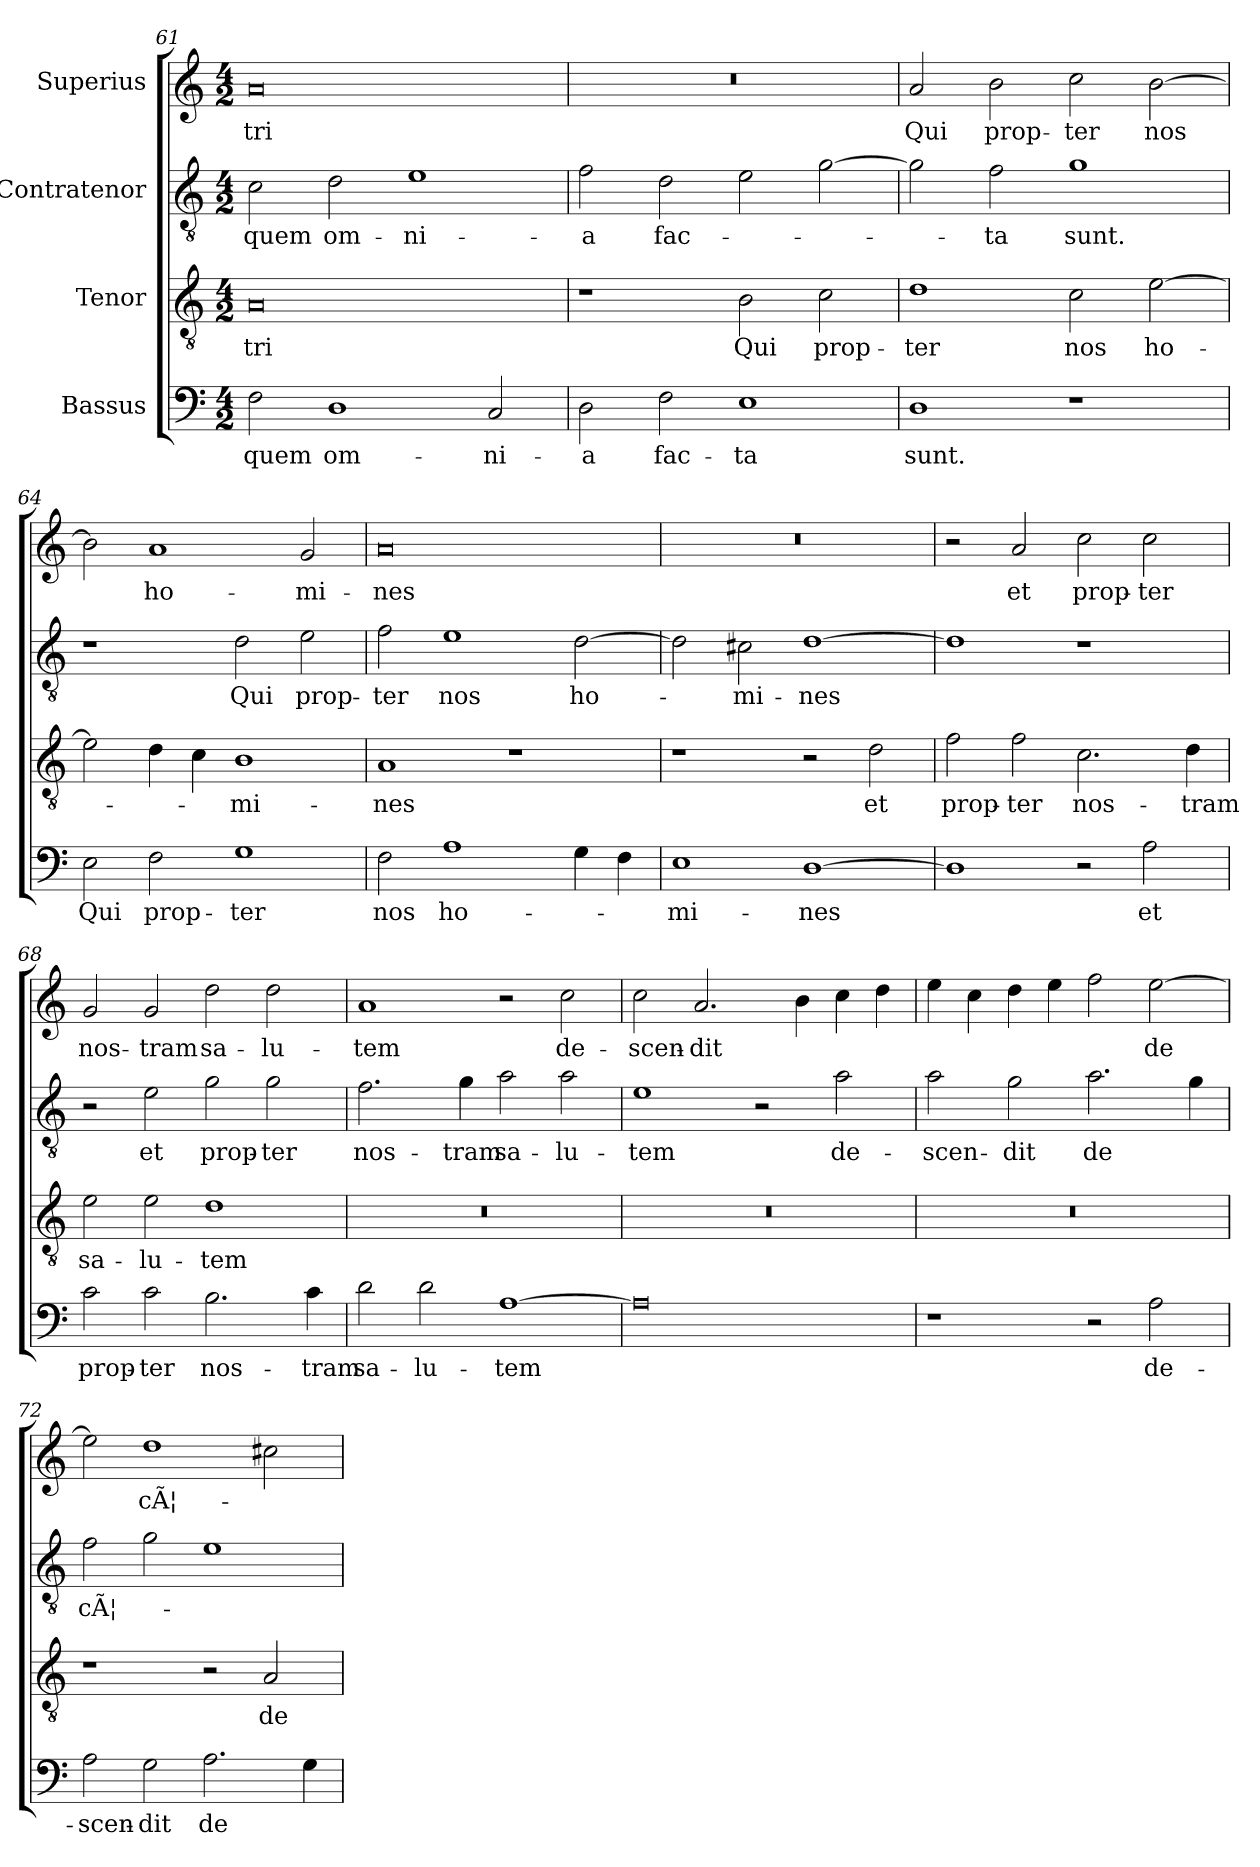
**kern	**text	**kern	**text	**kern	**text	**kern	**text
*part4	*part4	*part3	*part3	*part2	*part2	*part1	*part1
*staff4	*staff4	*staff3	*staff3	*staff2	*staff2	*staff1	*staff1
*I"Bassus	*	*I"Tenor	*	*I"Contratenor	*	*I"Superius	*
*clefF4	*	*clefGv2	*	*clefGv2	*	*clefG2	*
*k[]	*	*k[]	*	*k[]	*	*k[]	*
*M4/2	*	*M4/2	*	*M4/2	*	*M4/2	*
=61	=61	=61	=61	=61	=61	=61	=61
2F\	quem	0A/	-tri	2c\	quem	0a/	-tri
1D\	om-	.	.	2d\	om-	.	.
.	.	.	.	1e\	-ni-	.	.
2C/	-ni-	.	.	.	.	.	.
=62	=62	=62	=62	=62	=62	=62	=62
2D\	-a	1r	.	2f\	-a	0r	.
2F\	fac-	.	.	2d\	fac-	.	.
1E\	-ta	2B\	Qui	2e\	.	.	.
.	.	2c\	prop-	[2g\	.	.	.
=63	=63	=63	=63	=63	=63	=63	=63
1D\	sunt.	1d\	-ter	2g\]	.	2a/	Qui
.	.	.	.	2f\	-ta	2b\	prop-
1r	.	2c\	nos	1g\	sunt.	2cc\	-ter
.	.	[2e\	ho-	.	.	[2b\	nos
=64	=64	=64	=64	=64	=64	=64	=64
2E\	Qui	2e\]	.	1r	.	2b\]	.
2F\	prop-	4d\	.	.	.	1a/	ho-
.	.	4c\	.	.	.	.	.
1G\	-ter	1B\	-mi-	2d\	Qui	.	.
.	.	.	.	2e\	prop-	2g/	-mi-
=65	=65	=65	=65	=65	=65	=65	=65
2F\	nos	1A/	-nes	2f\	-ter	0a/	-nes
1A\	ho-	.	.	1e\	nos	.	.
.	.	1r	.	.	.	.	.
4G\	.	.	.	[2d\	ho-	.	.
4F\	.	.	.	.	.	.	.
=66	=66	=66	=66	=66	=66	=66	=66
1E\	-mi-	1r	.	2d\]	.	0r	.
.	.	.	.	2c#X\	-mi-	.	.
[1D\	-nes	2r	.	[1d\	-nes	.	.
.	.	2d\	et	.	.	.	.
=67	=67	=67	=67	=67	=67	=67	=67
1D\]	.	2f\	prop-	1d\]	.	2r	.
.	.	2f\	-ter	.	.	2a/	et
2r	.	2.c\	nos-	1r	.	2cc\	prop-
2A\	et	.	.	.	.	2cc\	-ter
.	.	4d\	-tram	.	.	.	.
=68	=68	=68	=68	=68	=68	=68	=68
2c\	prop-	2e\	sa-	2r	.	2g/	nos-
2c\	-ter	2e\	-lu-	2e\	et	2g/	-tram
2.B\	nos-	1d\	-tem	2g\	prop-	2dd\	sa-
.	.	.	.	2g\	-ter	2dd\	-lu-
4c\	-tram	.	.	.	.	.	.
=69	=69	=69	=69	=69	=69	=69	=69
2d\	sa-	0r	.	2.f\	nos-	1a/	-tem
2d\	-lu-	.	.	.	.	.	.
.	.	.	.	4g\	-tram	.	.
[1A\	-tem	.	.	2a\	sa-	2r	.
.	.	.	.	2a\	-lu-	2cc\	de-
=70	=70	=70	=70	=70	=70	=70	=70
0A\]	.	0r	.	1e\	-tem	2cc\	-scen-
.	.	.	.	.	.	2.a/	-dit
.	.	.	.	2r	.	.	.
.	.	.	.	.	.	4b\	.
.	.	.	.	2a\	de-	4cc\	.
.	.	.	.	.	.	4dd\	.
=71	=71	=71	=71	=71	=71	=71	=71
1r	.	0r	.	2a\	-scen-	4ee\	.
.	.	.	.	.	.	4cc\	.
.	.	.	.	2g\	-dit	4dd\	.
.	.	.	.	.	.	4ee\	.
2r	.	.	.	2.a\	de	2ff\	.
2A\	de-	.	.	.	.	[2ee\	de
.	.	.	.	4g\	.	.	.
=72	=72	=72	=72	=72	=72	=72	=72
2A\	-scen-	1r	.	2f\	cÃ¦-	2ee\]	.
2G\	-dit	.	.	2g\	.	1dd\	cÃ¦-
2.A\	de	2r	.	1e\	.	.	.
.	.	2A/	de-	.	.	2cc#X\	.
4G\	.	.	.	.	.	.	.
=	=	=	=	=	=	=	=
*-	*-	*-	*-	*-	*-	*-	*-
